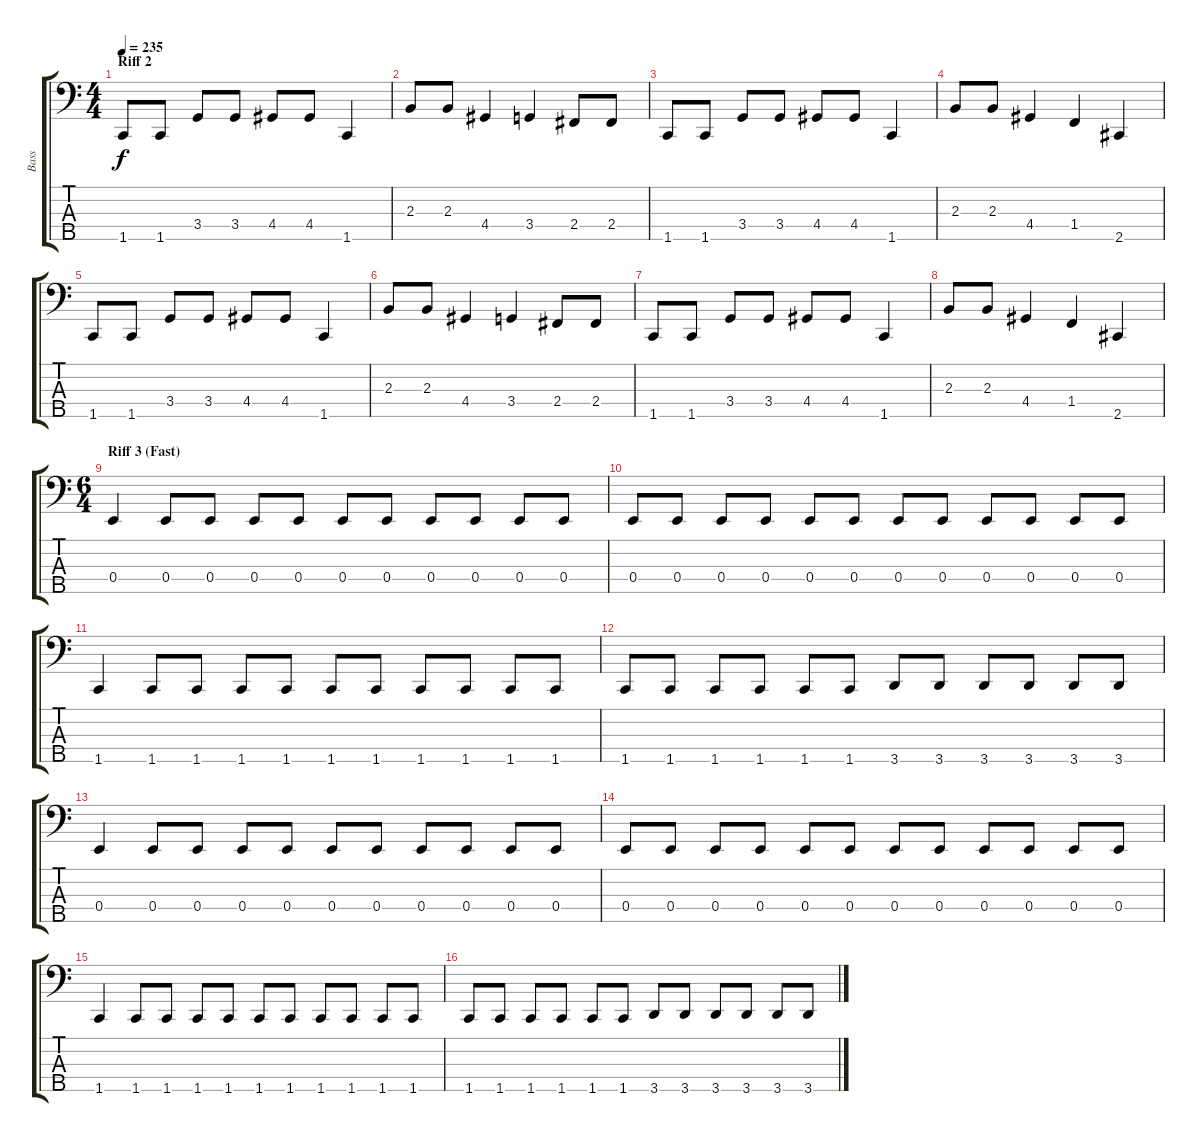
\track ("Bass" "Bass") {instrument electricbassfinger}
\staff {score tabs}
\tuning (G2 D2 A1 E1 B0) {hide}
\ts (4 4)
\section ("" "Riff 2")
\tempo 235
\clef f4
\ks c
1.5.8{dy f} 1.5.8 3.4.8 3.4.8 4.4.8 4.4.8 1.5.4 |
2.3.8 2.3.8 4.4.4 3.4.4 2.4.8 2.4.8 |
1.5.8 1.5.8 3.4.8 3.4.8 4.4.8 4.4.8 1.5.4 |
2.3.8 2.3.8 4.4.4 1.4.4 2.5.4 |
1.5.8 1.5.8 3.4.8 3.4.8 4.4.8 4.4.8 1.5.4 |
2.3.8 2.3.8 4.4.4 3.4.4 2.4.8 2.4.8 |
1.5.8 1.5.8 3.4.8 3.4.8 4.4.8 4.4.8 1.5.4 |
2.3.8 2.3.8 4.4.4 1.4.4 2.5.4 |
\ts (6 4)
\section ("" "Riff 3 (Fast)")
0.4.4 0.4.8 0.4.8 0.4.8 0.4.8 0.4.8 0.4.8 0.4.8 0.4.8 0.4.8 0.4.8 |
0.4.8 0.4.8 0.4.8 0.4.8 0.4.8 0.4.8 0.4.8 0.4.8 0.4.8 0.4.8 0.4.8 0.4.8 |
1.5.4 1.5.8 1.5.8 1.5.8 1.5.8 1.5.8 1.5.8 1.5.8 1.5.8 1.5.8 1.5.8 |
1.5.8 1.5.8 1.5.8 1.5.8 1.5.8 1.5.8 3.5.8 3.5.8 3.5.8 3.5.8 3.5.8 3.5.8 |
0.4.4 0.4.8 0.4.8 0.4.8 0.4.8 0.4.8 0.4.8 0.4.8 0.4.8 0.4.8 0.4.8 |
0.4.8 0.4.8 0.4.8 0.4.8 0.4.8 0.4.8 0.4.8 0.4.8 0.4.8 0.4.8 0.4.8 0.4.8 |
1.5.4 1.5.8 1.5.8 1.5.8 1.5.8 1.5.8 1.5.8 1.5.8 1.5.8 1.5.8 1.5.8 |
1.5.8 1.5.8 1.5.8 1.5.8 1.5.8 1.5.8 3.5.8 3.5.8 3.5.8 3.5.8 3.5.8 3.5.8
